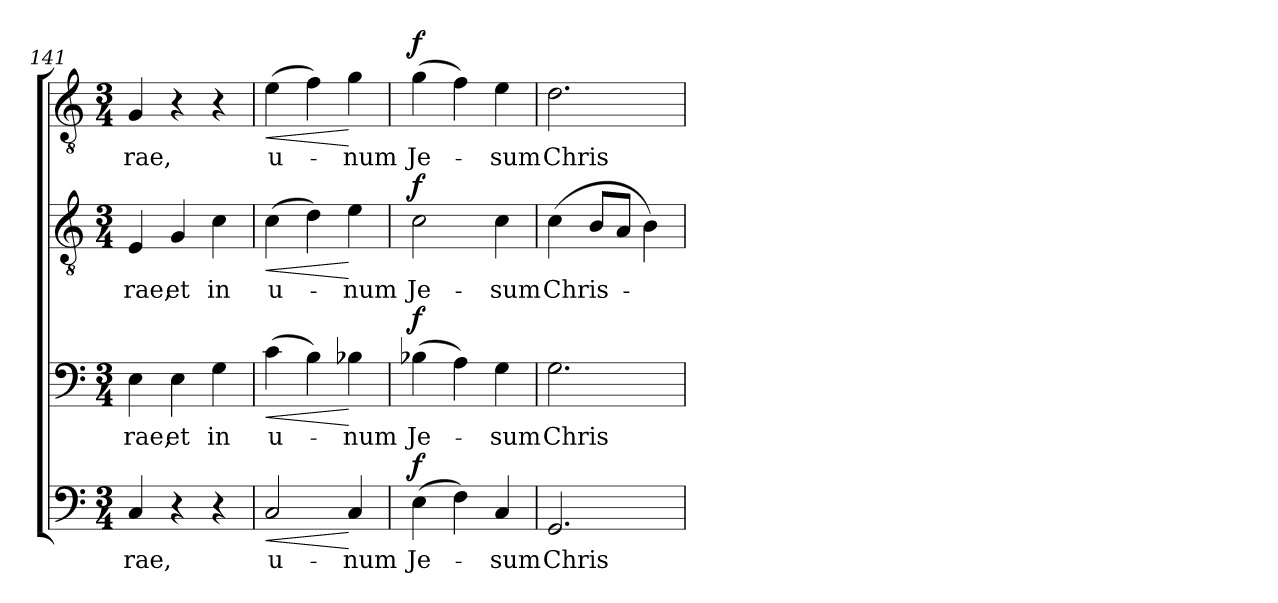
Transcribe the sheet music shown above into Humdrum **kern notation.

**kern	**text	**dynam	**kern	**text	**dynam	**kern	**text	**dynam	**kern	**text	**dynam
*part4	*part4	*part4	*part3	*part3	*part3	*part2	*part2	*part2	*part1	*part1	*part1
*staff4	*staff4	*staff4	*staff3	*staff3	*staff3	*staff2	*staff2	*staff2	*staff1	*staff1	*staff1
*clefF4	*	*	*clefF4	*	*	*clefGv2	*	*	*clefGv2	*	*
*k[]	*	*	*k[]	*	*	*k[]	*	*	*k[]	*	*
*C:	*	*	*C:	*	*	*C:	*	*	*C:	*	*
*M3/4	*	*	*M3/4	*	*	*M3/4	*	*	*M3/4	*	*
=141	=141	=141	=141	=141	=141	=141	=141	=141	=141	=141	=141
!	!LO:LY:b	!	!	!LO:LY:b	!	!	!LO:LY:b	!	!	!LO:LY:b	!
4C/	-rae,	.	4E\	-rae,	.	4E/	-rae,	.	4G/	-rae,	.
!	!	!	!	!LO:LY:b	!	!	!LO:LY:b	!	!	!	!
4r	.	.	4E\	et	.	4G/	et	.	4r	.	.
!	!	!	!	!LO:LY:b	!	!	!LO:LY:b	!	!	!	!
4r	.	.	4G\	in	.	4c\	in	.	4r	.	.
=142	=142	=142	=142	=142	=142	=142	=142	=142	=142	=142	=142
!	!LO:LY:b	!LO:HP:b	!	!LO:LY:b	!LO:HP:b	!	!LO:LY:b	!LO:HP:b	!	!LO:LY:b	!LO:HP:b
2C/	u-	<	(>4c\	u-	<	(>4c\	u-	<	(>4e\	u-	<
.	.	.	4B\)	.	.	4d\)	.	.	4f\)	.	.
!	!LO:LY:b	!	!	!LO:LY:b	!	!	!LO:LY:b	!	!	!LO:LY:b	!
4C/	-num	[	4B-X\	-num	[	4e\	-num	[	4g\	-num	[
=143	=143	=143	=143	=143	=143	=143	=143	=143	=143	=143	=143
!	!LO:LY:b	!LO:DY:a	!	!LO:LY:b	!LO:DY:a	!	!LO:LY:b	!LO:DY:a	!	!LO:LY:b	!LO:DY:a
(>4E\	Je-	f	(>4B-X\	Je-	f	2c\	Je-	f	(>4g\	Je-	f
4F\)	.	.	4A\)	.	.	.	.	.	4f\)	.	.
!	!LO:LY:b	!	!	!LO:LY:b	!	!	!LO:LY:b	!	!	!LO:LY:b	!
4C/	-sum	.	4G\	-sum	.	4c\	-sum	.	4e\	-sum	.
=144	=144	=144	=144	=144	=144	=144	=144	=144	=144	=144	=144
!	!LO:LY:b	!	!	!LO:LY:b	!	!	!LO:LY:b	!	!	!LO:LY:b	!
2.GG/	Chris-	.	2.G\	Chris-	.	(<4c\	Chris-	.	2.d\	Chris-	.
.	.	.	.	.	.	8B/L	.	.	.	.	.
.	.	.	.	.	.	8A/J	.	.	.	.	.
.	.	.	.	.	.	4B\)	.	.	.	.	.
=	=	=	=	=	=	=	=	=	=	=	=
*-	*-	*-	*-	*-	*-	*-	*-	*-	*-	*-	*-
